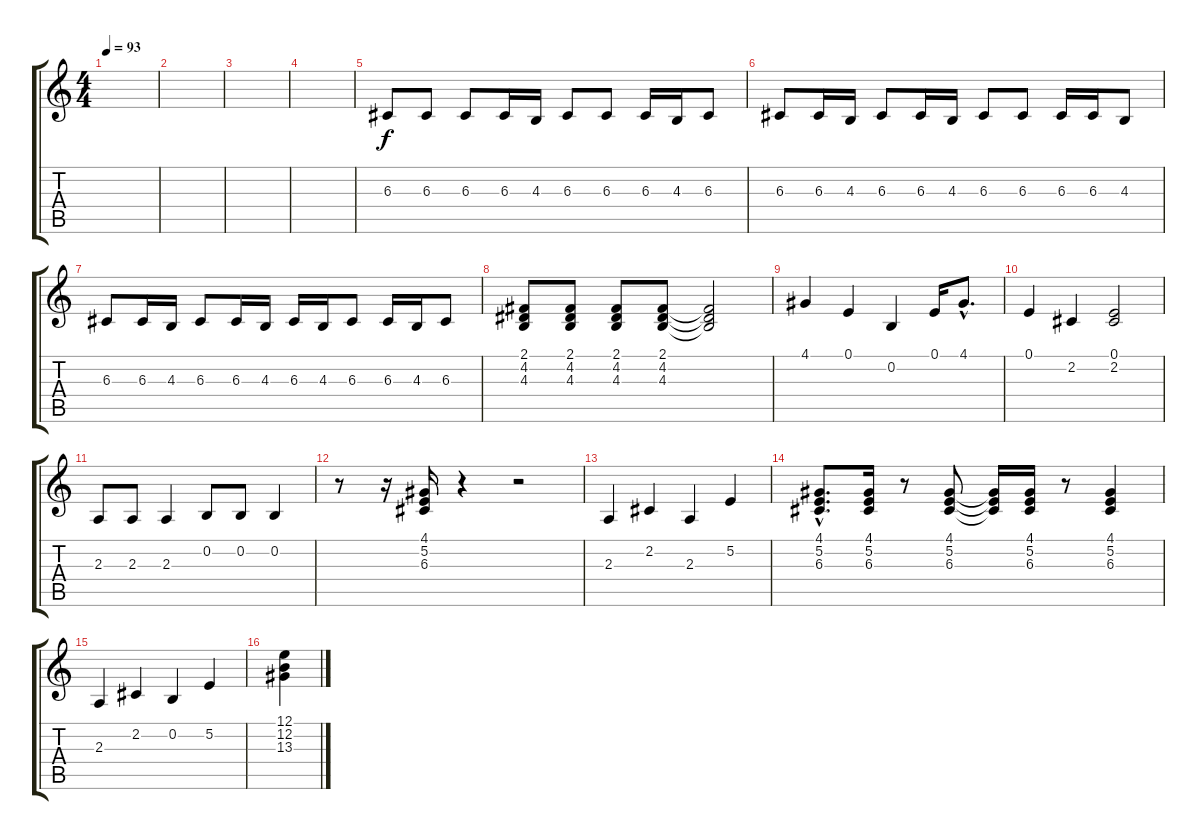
\track "" {instrument honkytonkpiano}
\staff {score tabs}
\tuning (E4 B3 G3 D3 A2 E2) {hide}
\ts (4 4)
\tempo 93
\clef g2
\ks c
|
|
|
|
6.3.8 6.3.8 6.3.8 6.3.16 4.3.16 6.3.8 6.3.8 6.3.16 4.3.16 6.3.8 |
6.3.8 6.3.16 4.3.16 6.3.8 6.3.16 4.3.16 6.3.8 6.3.8 6.3.16 6.3.16 4.3.8 |
6.3.8 6.3.16 4.3.16 6.3.8 6.3.16 4.3.16 6.3.16 4.3.16 6.3.8 6.3.16 4.3.16 6.3.8 |
(2.1 4.2 4.3).8 (2.1 4.2 4.3).8 (2.1 4.2 4.3).8 (2.1 4.2 4.3).8 (2.1{t} 4.2{t} 4.3{t}).2 |
4.1.4 0.1.4 0.2.4 0.1.16 4.1{hac}.8{d} |
0.1.4 2.2.4 (0.1 2.2).2 |
2.3.8 2.3.8 2.3.4 0.2.8 0.2.8 0.2.4 |
r.8 r.16 (4.1 5.2 6.3).16 r.4 r.2 |
2.3.4 2.2.4 2.3.4 5.2.4 |
(4.1{hac} 5.2{hac} 6.3{hac}).8{d} (4.1 5.2 6.3).16 r.8 (4.1 5.2 6.3).8 (4.1{t} 5.2{t} 6.3{t}).16 (4.1 5.2 6.3).16 r.8 (4.1 5.2 6.3).4 |
2.3.4 2.2.4 0.2.4 5.2.4 |
(12.1 12.2 13.3).4
